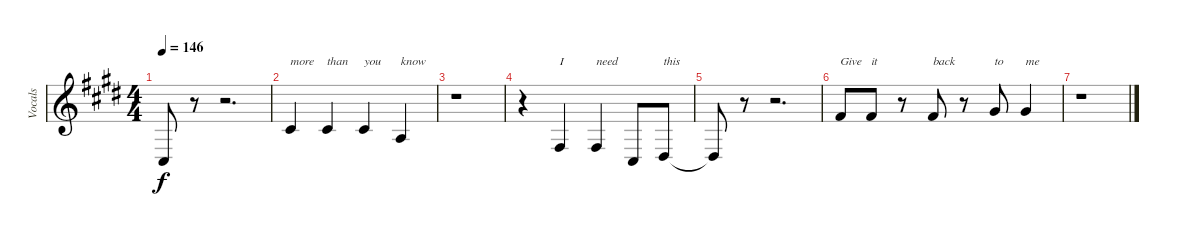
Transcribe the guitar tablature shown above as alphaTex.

\track ("Vocals" "Vocals") {instrument lead6voice}
\staff {score}
\tuning (Eb4 Bb3 Gb3 Db3 Ab2 Db2) {hide}
\ts (4 4)
\tempo 146
\clef g2
\ks e
5.5{t}.8{dy f} r.8 r.2{d} |
3.2.4{txt "more"} 3.2.4{txt "than"} 3.2.4{txt "you"} 2.3{be (custom 0 2 25 2 35 0 60 0)}.4{txt "know"} |
r.1 |
r.4 5.4.4{txt "I"} 5.4.4{txt "need"} 5.5.8 7.5.8{txt "this"} |
7.5{t}.8 r.8 r.2{d} |
3.1.8{txt "Give"} 3.1.8{txt "it"} r.8 3.1.8{txt "back"} r.8 5.1.8{txt "to"} 5.1.4{txt "me"} |
r.1
